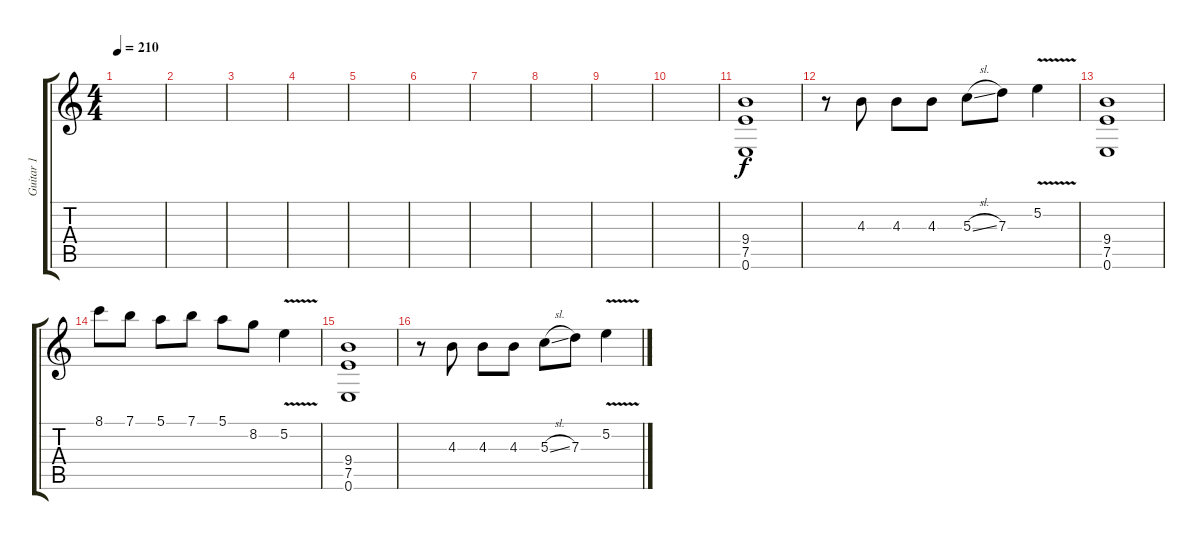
\track ("Guitar 1" "Guitar 1") {instrument electricguitarclean}
\staff {score tabs}
\tuning (E4 B3 G3 D3 A2 E2) {hide}
\ts (4 4)
\tempo 210
\clef g2
\ks c
|
|
|
|
|
|
|
|
|
|
(9.4 7.5 0.6).1 |
r.8 4.3.8 4.3.8 4.3.8 5.3{sl}.8 7.3.8 5.2{v}.4 |
(9.4 7.5 0.6).1 |
8.1.8 7.1.8 5.1.8 7.1.8 5.1.8 8.2.8 5.2{v}.4 |
(9.4 7.5 0.6).1 |
r.8 4.3.8 4.3.8 4.3.8 5.3{sl}.8 7.3.8 5.2{v}.4
